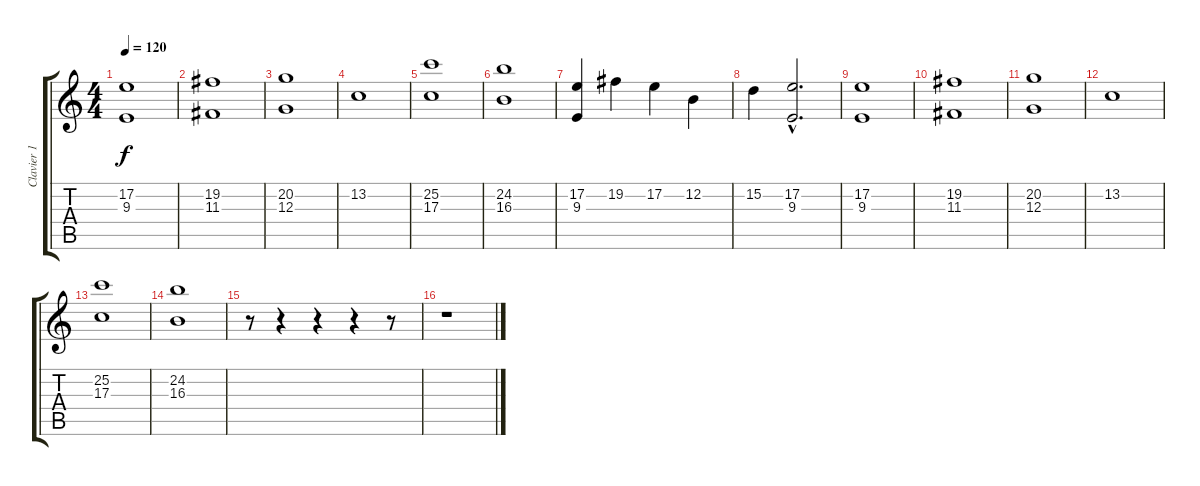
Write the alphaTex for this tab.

\track ("Clavier 1" "Clavier 1") {instrument voiceoohs}
\staff {score tabs}
\tuning (E4 B3 G3 D3 A2 E2) {hide}
\ts (4 4)
\tempo 120
\clef g2
\ks c
(17.2 9.3).1{dy f} |
(19.2 11.3).1 |
(20.2 12.3).1 |
13.2.1 |
(25.2 17.3).1 |
(24.2 16.3).1 |
(17.2 9.3).4 19.2.4 17.2.4 12.2.4 |
15.2.4 (17.2{hac} 9.3{hac}).2{d} |
(17.2 9.3).1 |
(19.2 11.3).1 |
(20.2 12.3).1 |
13.2.1 |
(25.2 17.3).1 |
(24.2 16.3).1 |
r.8 r.4 r.4 r.4 r.8 |
r.1
